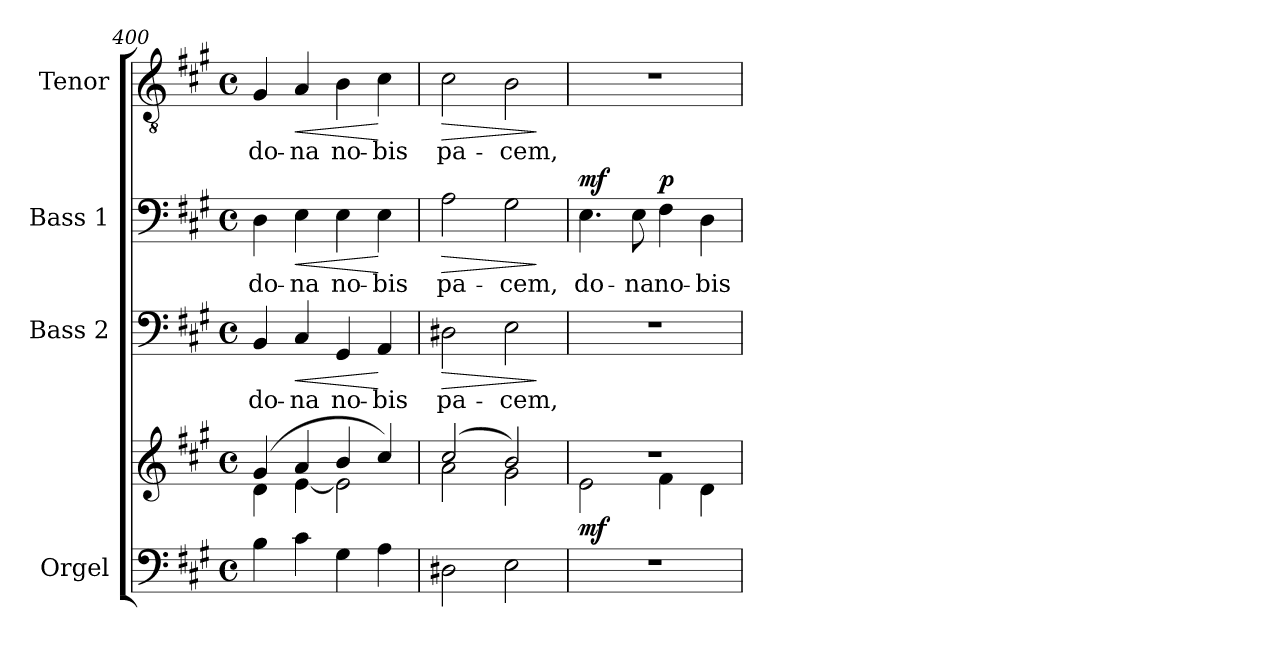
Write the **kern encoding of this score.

**kern	**kern	**dynam	**kern	**text	**dynam	**kern	**text	**dynam	**kern	**text	**dynam
*part4	*part4	*part4	*part3	*part3	*part3	*part2	*part2	*part2	*part1	*part1	*part1
*staff5	*staff4	*staff4/5	*staff3	*staff3	*staff3	*staff2	*staff2	*staff2	*staff1	*staff1	*staff1
*I"Orgel	*	*	*I"Bass 2	*	*	*I"Bass 1	*	*	*I"Tenor	*	*
*I'Org.	*	*	*I'B2.	*	*	*I'B1.	*	*	*I'T.	*	*
*clefF4	*clefG2	*	*clefF4	*	*	*clefF4	*	*	*clefGv2	*	*
*k[f#c#g#]	*k[f#c#g#]	*	*k[f#c#g#]	*	*	*k[f#c#g#]	*	*	*k[f#c#g#]	*	*
*A:	*A:	*	*A:	*	*	*A:	*	*	*A:	*	*
*M4/4	*M4/4	*	*M4/4	*	*	*M4/4	*	*	*M4/4	*	*
*met(c)	*met(c)	*	*met(c)	*	*	*met(c)	*	*	*met(c)	*	*
=400	=400	=400	=400	=400	=400	=400	=400	=400	=400	=400	=400
*	*^	*	*	*	*	*	*	*	*	*	*
!	!	!	!	!	!LO:LY:b	!	!	!LO:LY:b	!	!	!LO:LY:b	!
4B\	(4g#/	4d\	.	4BB/	do-	.	4D\	do-	.	4G#/	do-	.
!	!	!	!	!	!LO:LY:b	!LO:HP:b	!	!LO:LY:b	!LO:HP:b	!	!LO:LY:b	!LO:HP:b
4c#\	4a/	[<4e\	.	4C#/	-na	<	4E\	-na	<	4A/	-na	<
!	!	!	!	!	!LO:LY:b	!	!	!LO:LY:b	!	!	!LO:LY:b	!
4G#\	4b/	2e\]	.	4GG#/	no-	.	4E\	no-	.	4B\	no-	.
!	!	!	!	!	!LO:LY:b	!	!	!LO:LY:b	!	!	!LO:LY:b	!
4A\	4cc#/)	.	.	4AA/	-bis	[	4E\	-bis	[	4c#\	-bis	[
=401	=401	=401	=401	=401	=401	=401	=401	=401	=401	=401	=401	=401
!	!	!	!	!	!LO:LY:b	!LO:HP:b	!	!LO:LY:b	!LO:HP:b	!	!LO:LY:b	!LO:HP:b
2D#X\	(2cc#/	2a\	.	2D#X\	pa-	>	2A\	pa-	>	2c#\	pa-	>
!	!	!	!	!	!LO:LY:b	!	!	!LO:LY:b	!	!	!LO:LY:b	!
2E\	2b/)	2g#\	.	2E\	-cem,	.	2G#\	-cem,	.	2B\	-cem,	.
*	*v	*v	*	*	*	*	*	*	*	*	*	*
.	.	.	.	.	]	.	.	]	.	.	]
=402	=402	=402	=402	=402	=402	=402	=402	=402	=402	=402	=402
*	*^	*	*	*	*	*	*	*	*	*	*
!	!	!	!LO:DY:b	!	!	!	!	!LO:LY:b	!LO:DY:a	!	!	!
1r	1r	2e\	mf	1r	.	.	4.E\	do-	mf	1r	.	.
!	!	!	!	!	!	!	!	!LO:LY:b	!	!	!	!
.	.	.	.	.	.	.	8E\	-na	.	.	.	.
!	!	!	!	!	!	!	!	!LO:LY:b	!LO:DY:a	!	!	!
.	.	4f#\	.	.	.	.	4F#\	no-	p	.	.	.
!	!	!	!	!	!	!	!	!LO:LY:b	!	!	!	!
.	.	4d\	.	.	.	.	4D\	-bis	.	.	.	.
*	*v	*v	*	*	*	*	*	*	*	*	*	*
=	=	=	=	=	=	=	=	=	=	=	=
*-	*-	*-	*-	*-	*-	*-	*-	*-	*-	*-	*-
